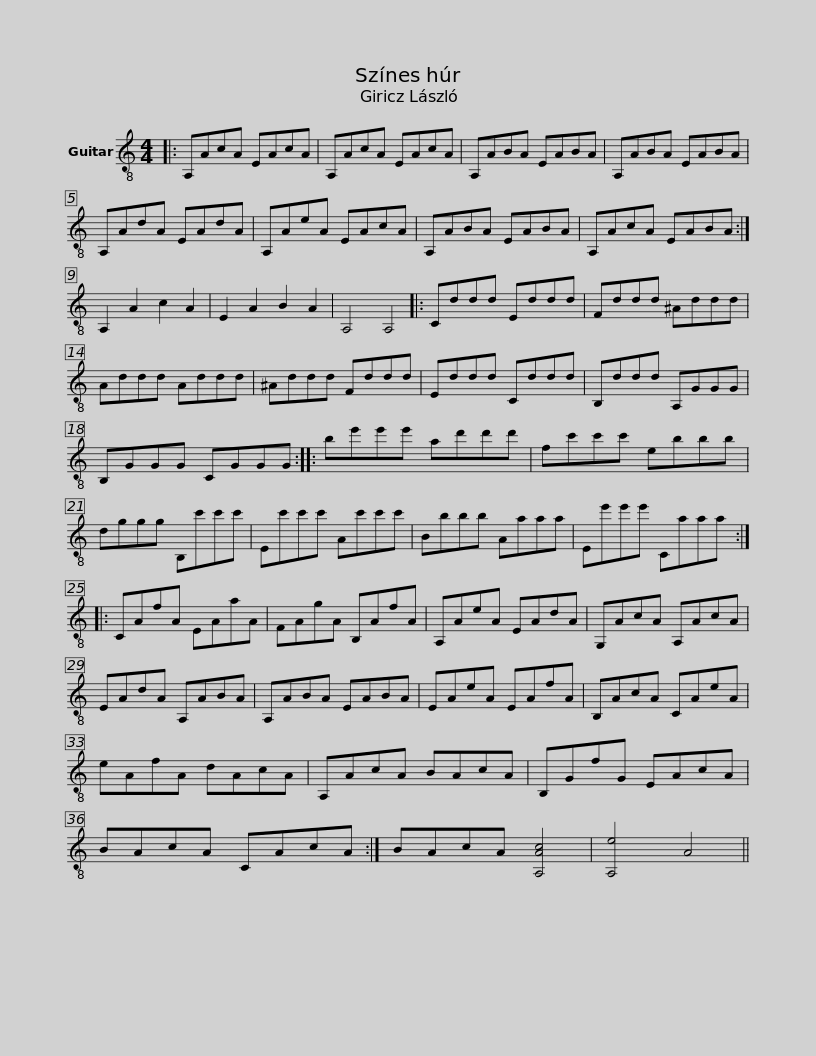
X:1
L:1/8
M:4/4
I:linebreak $
K:C
V:1 treble-8
V:1
|: A,AcA EAcA | A,AcA EAcA | A,ABA EABA | A,ABA EABA | A,AdA EAdA |$ %5
 A,AeA EAcA | A,ABA EABA | A,AcA EABA :| A,2 A2 c2 A2 | E2 A2 B2 A2 | %10
 A,4 A,4 |:$ Cddd Eddd | Fddd ^Addd | Addd Addd | ^Addd Fddd | %15
 Eddd Cddd |$ B,ddd A,GGG | B,GGG CGGG :: be'e'e' ad'd'd' | fc'c'c' ebbb |$ %20
 dggg B,c'c'c' | Ec'c'c' Ac'c'c' | Bbbb Aaaa | Ee'e'e' Caaa ::$ CAfA EAaA | %25
 FAgA B,AfA | A,AeA EAdA | G,AcA A,AcA | EAdA A,ABA |$ A,ABA EABA | %30
 EAeA EAfA | B,AcA CAeA | eAfA dAcA | A,AcA BAcA |$ B,GfG EAcA | %35
 BAcA CAcA :| BAcA [A,Ac]4 | [A,e]4 A4 || %38
